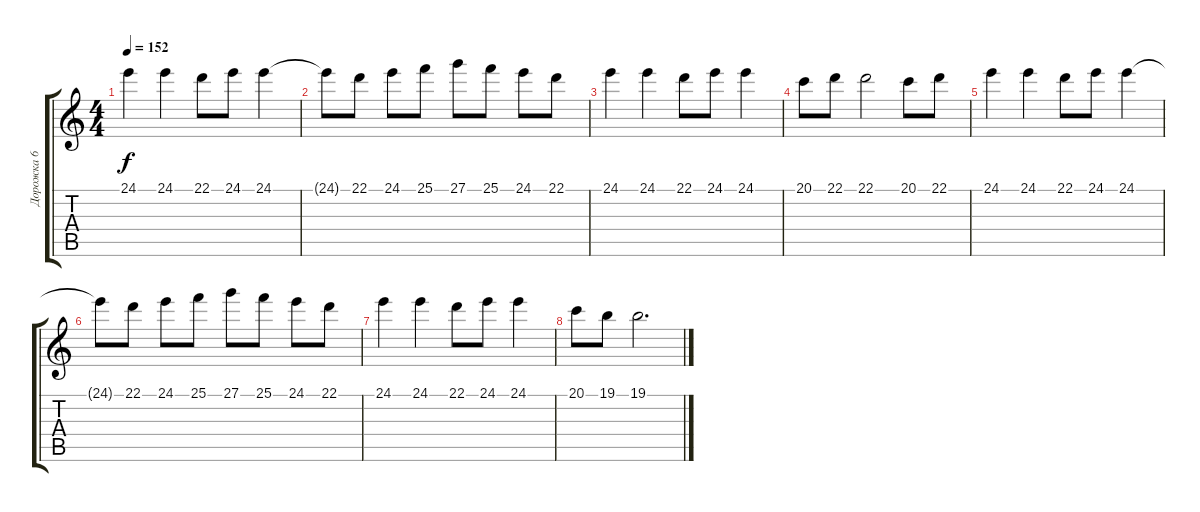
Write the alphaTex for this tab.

\track ("Дорожка 6" "Дорожка 6") {instrument piccolo}
\staff {score tabs}
\tuning (E4 B3 G3 D3 A2 E2) {hide}
\ts (4 4)
\tempo 152
\clef g2
\ks c
24.1.4{dy f} 24.1.4 22.1.8 24.1.8 24.1.4 |
24.1{t}.8 22.1.8 24.1.8 25.1.8 27.1.8 25.1.8 24.1.8 22.1.8 |
24.1.4 24.1.4 22.1.8 24.1.8 24.1.4 |
20.1.8 22.1.8 22.1.2 20.1.8 22.1.8 |
24.1.4 24.1.4 22.1.8 24.1.8 24.1.4 |
24.1{t}.8 22.1.8 24.1.8 25.1.8 27.1.8 25.1.8 24.1.8 22.1.8 |
24.1.4 24.1.4 22.1.8 24.1.8 24.1.4 |
20.1.8 19.1.8 19.1.2{d}
